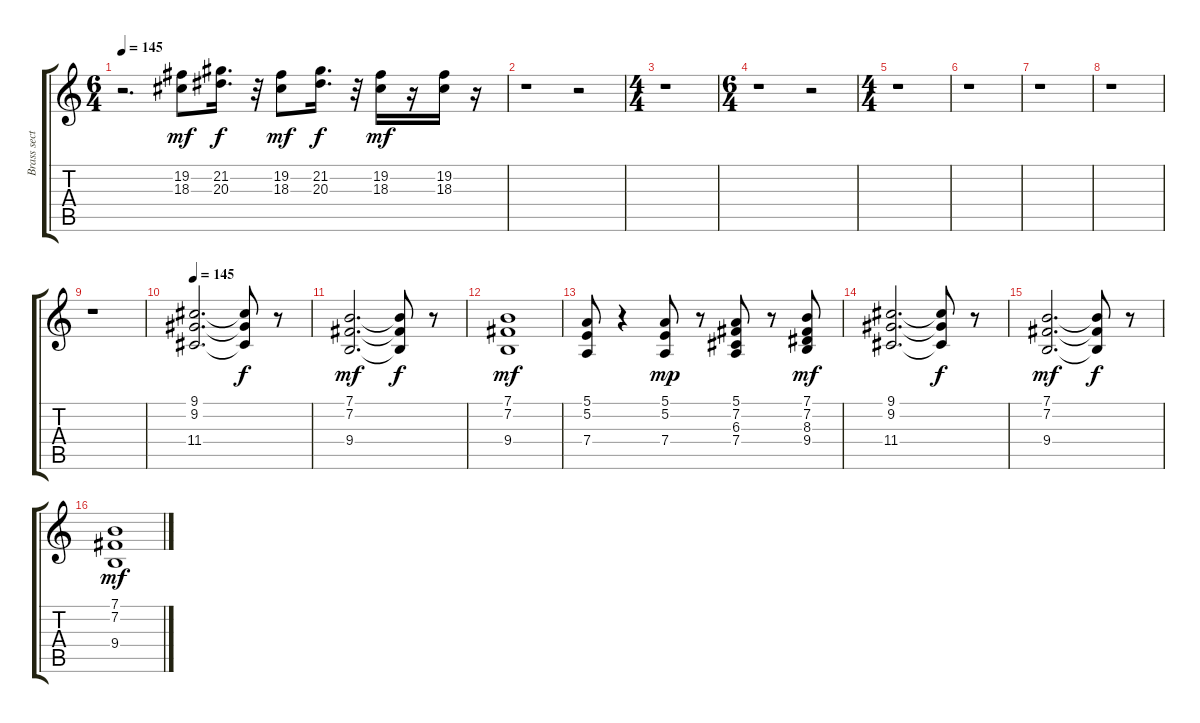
\track ("Brass section" "Brass sect") {instrument brasssection}
\staff {score tabs}
\tuning (E4 B3 G3 D3 A2 E2) {hide}
\ts (6 4)
\tempo 145
\clef g2
\ks c
r.2{d dy f} (19.2 18.3).8{dy mf} (21.2 20.3).16{d dy f} r.32 (19.2 18.3).8{dy mf} (21.2 20.3).16{d dy f} r.32 (19.2 18.3).16{dy mf} r.16 (19.2 18.3).16 r.16 |
r.1 r.2 |
\ts (4 4)
r.1 |
\ts (6 4)
r.1 r.2 |
\ts (4 4)
r.1 |
r.1 |
r.1 |
r.1 |
r.1 |
\tempo 145
(9.1 9.2 11.4).2{d} (9.1{t} 9.2{t} 11.4{t}).8{dy f} r.8 |
(7.1 7.2 9.4).2{d dy mf} (7.1{t} 7.2{t} 9.4{t}).8{dy f} r.8 |
(7.1 7.2 9.4).1{dy mf} |
(5.1 5.2 7.4).8 r.4 (5.1 5.2 7.4).8{dy mp} r.8 (5.1 7.2 6.3 7.4).8 r.8 (7.1 7.2 8.3 9.4).8{dy mf} |
(9.1 9.2 11.4).2{d} (9.1{t} 9.2{t} 11.4{t}).8{dy f} r.8 |
(7.1 7.2 9.4).2{d dy mf} (7.1{t} 7.2{t} 9.4{t}).8{dy f} r.8 |
(7.1 7.2 9.4).1{dy mf}
